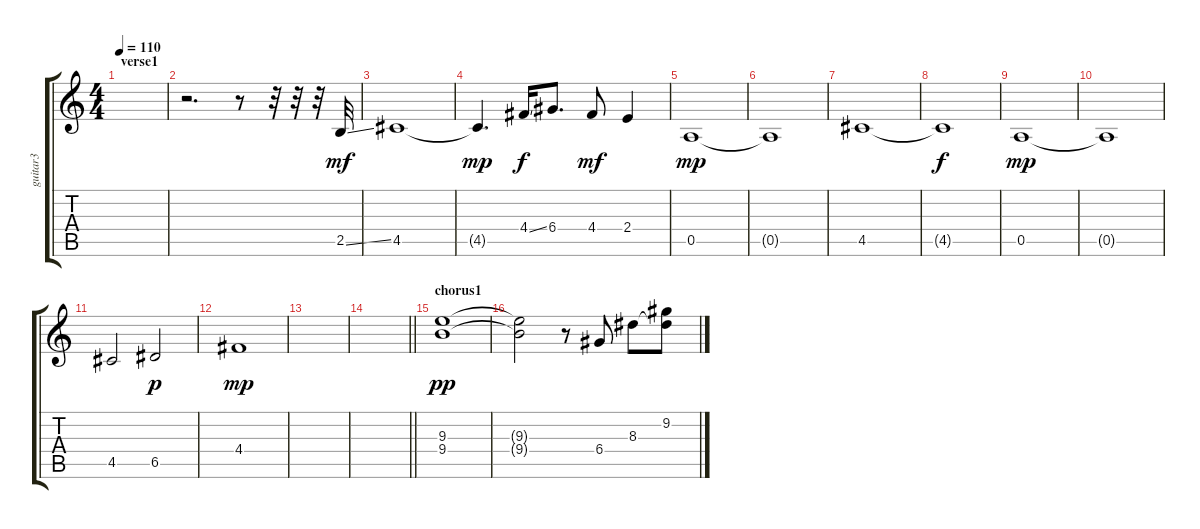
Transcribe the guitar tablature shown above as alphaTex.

\track ("guitar3" "guitar3") {instrument distortionguitar}
\staff {score tabs}
\tuning (E4 B3 G3 D3 A2 E2) {hide}
\ts (4 4)
\section ("" "verse1")
\tempo 110
\clef g2
\ks c
|
r.2{d} r.8 r.32 r.32 r.32 2.5{ss}.32{dy mf} |
4.5.1 |
4.5{t}.4{d dy mp} 4.4{ss}.16{dy f} 6.4.8{d} 4.4.8{dy mf} 2.4.4 |
0.5.1{dy mp} |
0.5{t}.1 |
4.5.1 |
4.5{t}.1{dy f} |
0.5.1{dy mp} |
0.5{t}.1 |
4.5.2 6.5.2{dy p} |
4.4.1{dy mp} |
|
\barLineRight lightlight
|
\section ("" "chorus1")
(9.3 9.4).1{dy pp} |
(9.3{t} 9.4{t}).2 r.8 6.4.8 8.3.8 (9.2 8.3{t}).8
